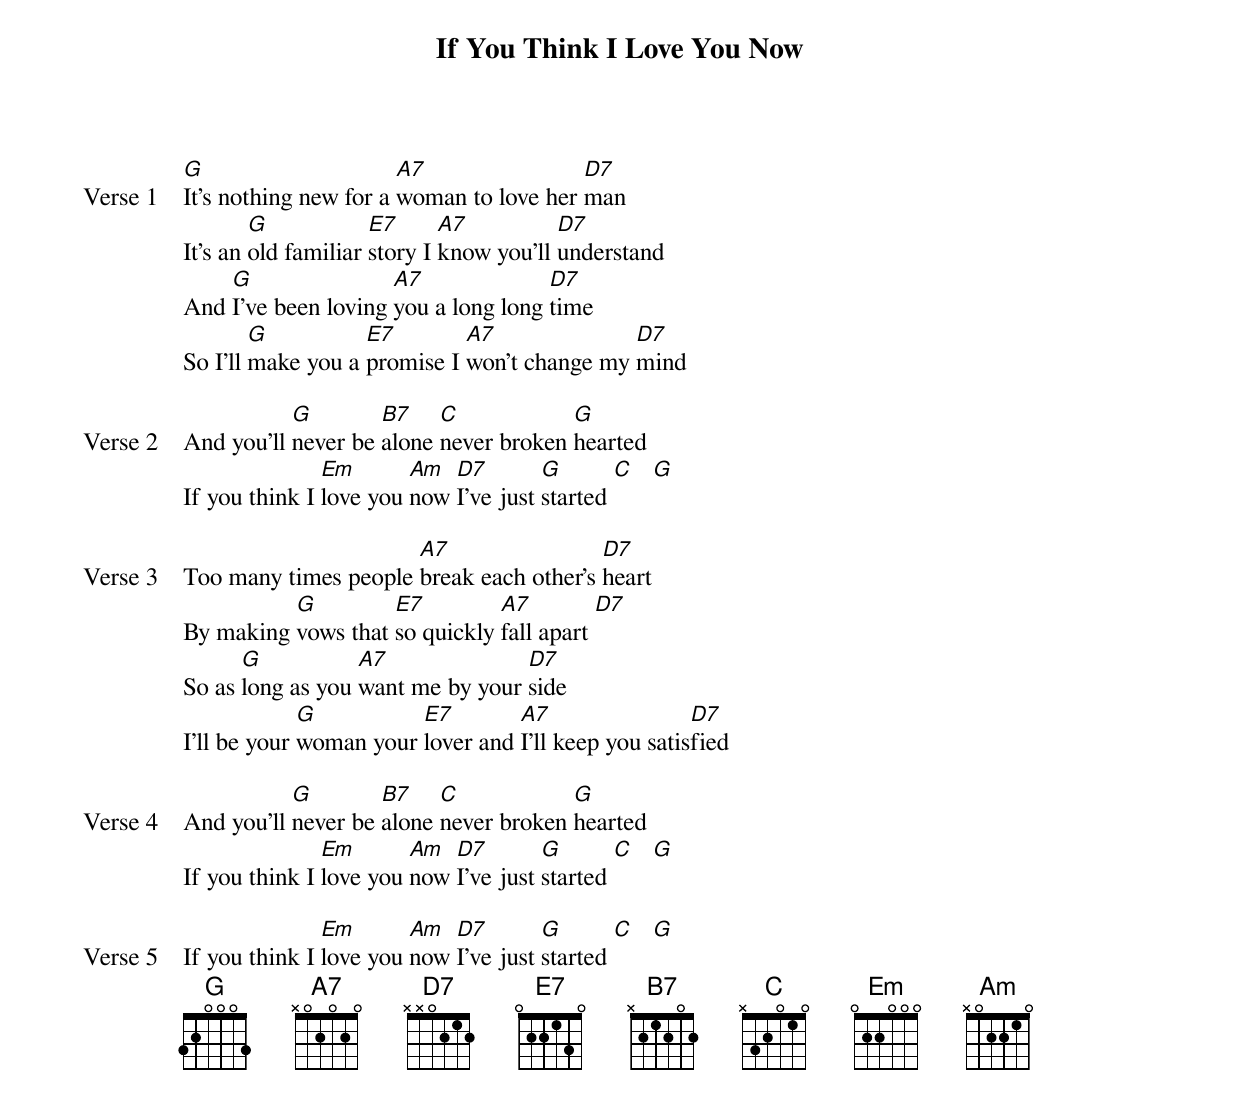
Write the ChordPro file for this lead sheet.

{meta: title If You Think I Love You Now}
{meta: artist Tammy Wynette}
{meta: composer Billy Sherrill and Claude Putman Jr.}
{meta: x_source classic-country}
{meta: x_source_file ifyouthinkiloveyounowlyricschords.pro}
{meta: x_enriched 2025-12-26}

{start_of_verse: Verse 1}
[G]It's nothing new for a [A7]woman to love her [D7]man
It's an [G]old familiar [E7]story I [A7]know you'll [D7]understand
And [G]I've been loving [A7]you a long long [D7]time
So I'll [G]make you a [E7]promise I [A7]won't change my [D7]mind
{end_of_verse}

{start_of_verse: Verse 2}
And you'll [G]never be [B7]alone [C]never broken [G]hearted
If you think I [Em]love you [Am]now [D7]I've just [G]started [C]   [G]
{end_of_verse}

{start_of_verse: Verse 3}
Too many times people [A7]break each other's [D7]heart
By making [G]vows that [E7]so quickly [A7]fall apart [D7]
So as [G]long as you [A7]want me by your [D7]side
I'll be your [G]woman your [E7]lover and [A7]I'll keep you satis[D7]fied
{end_of_verse}

{start_of_verse: Verse 4}
And you'll [G]never be [B7]alone [C]never broken [G]hearted
If you think I [Em]love you [Am]now [D7]I've just [G]started [C]   [G]
{end_of_verse}

{start_of_verse: Verse 5}
If you think I [Em]love you [Am]now [D7]I've just [G]started [C]   [G]
{end_of_verse}
